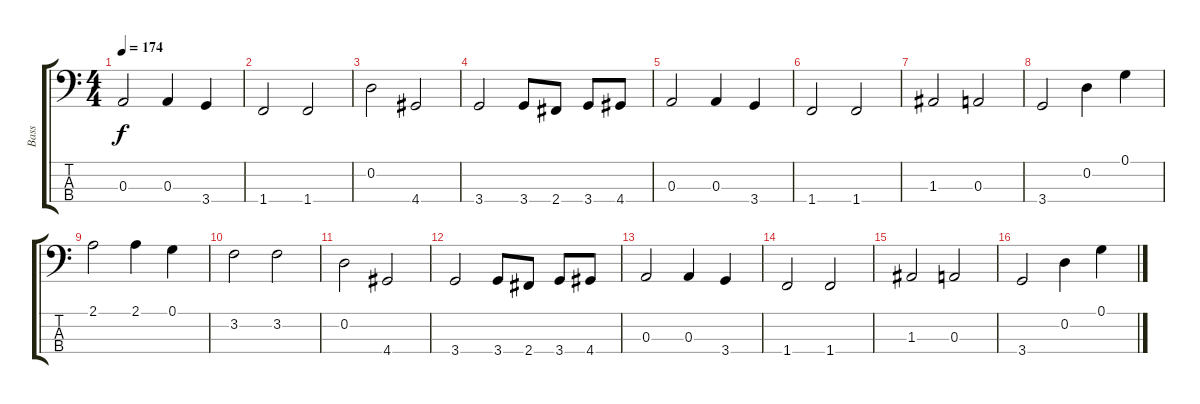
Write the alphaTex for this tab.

\track ("Bass" "Bass") {instrument electricbassfinger}
\staff {score tabs}
\tuning (G2 D2 A1 E1) {hide}
\ts (4 4)
\tempo 174
\clef f4
\ks c
0.3.2{dy f} 0.3.4 3.4.4 |
1.4.2 1.4.2 |
0.2.2 4.4.2 |
3.4.2 3.4.8 2.4.8 3.4.8 4.4.8 |
0.3.2 0.3.4 3.4.4 |
1.4.2 1.4.2 |
1.3.2 0.3.2 |
3.4.2 0.2.4 0.1.4 |
2.1.2 2.1.4 0.1.4 |
3.2.2 3.2.2 |
0.2.2 4.4.2 |
3.4.2 3.4.8 2.4.8 3.4.8 4.4.8 |
0.3.2 0.3.4 3.4.4 |
1.4.2 1.4.2 |
1.3.2 0.3.2 |
3.4.2 0.2.4 0.1.4
